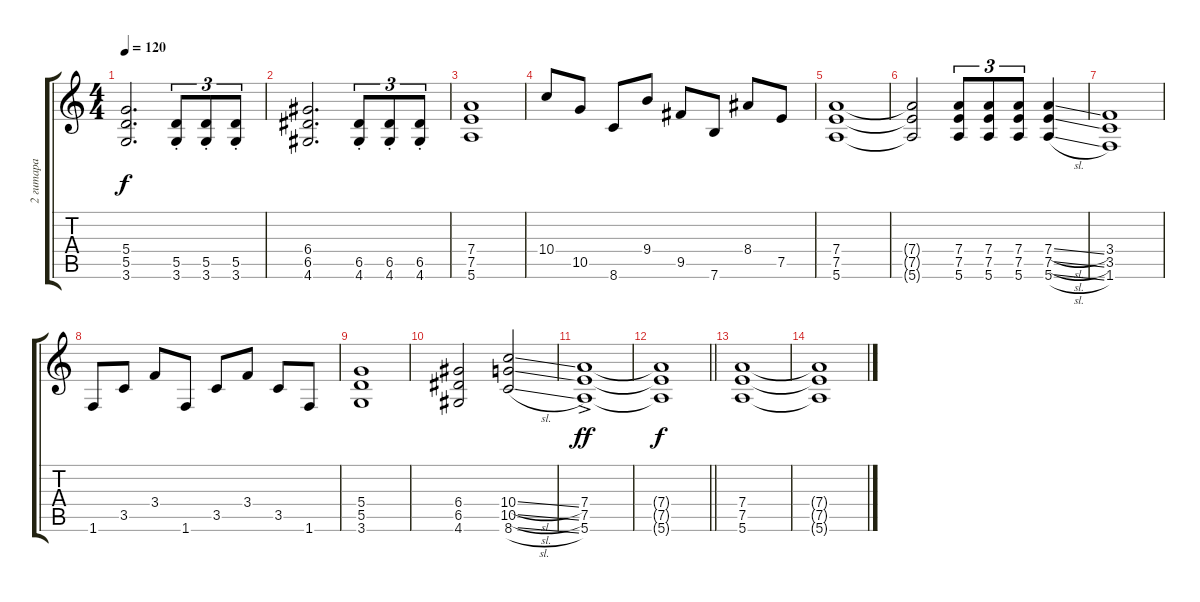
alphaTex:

\track ("2 гитара" "2 гитара") {instrument distortionguitar bank 22}
\staff {score tabs}
\tuning (E4 B3 G3 D3 A2 E2) {hide}
\ts (4 4)
\tempo 120
\clef g2
\ks c
(5.4 5.5 3.6).2{d dy f} (5.5{st} 3.6{st}).8{tu (3 2)} (5.5{st} 3.6{st}).8{tu (3 2)} (5.5{st} 3.6{st}).8{tu (3 2)} |
(6.4 6.5 4.6).2{d} (6.5{st} 4.6{st}).8{tu (3 2)} (6.5{st} 4.6{st}).8{tu (3 2)} (6.5{st} 4.6{st}).8{tu (3 2)} |
(7.4 7.5 5.6).1 |
10.4.8 10.5.8 8.6.8 9.4.8 9.5.8 7.6.8 8.4.8 7.5.8 |
(7.4 7.5 5.6).1 |
(7.4{t} 7.5{t} 5.6{t}).2 (7.4 7.5 5.6).8{tu (3 2)} (7.4 7.5 5.6).8{tu (3 2)} (7.4 7.5 5.6).8{tu (3 2)} (7.4{sl} 7.5{sl} 5.6{sl}).4 |
(3.4 3.5 1.6).1 |
1.6.8 3.5.8 3.4.8 1.6.8 3.5.8 3.4.8 3.5.8 1.6.8 |
(5.4 5.5 3.6).1 |
(6.4 6.5 4.6).2 (10.4{sl} 10.5{sl} 8.6{sl}).2 |
(7.4{ac} 7.5{ac} 5.6{ac}).1{dy ff} |
\barLineRight lightlight
(7.4{t} 7.5{t} 5.6{t}).1{dy f} |
(7.4 7.5 5.6).1{volume 0} |
(7.4{t} 7.5{t} 5.6{t}).1
